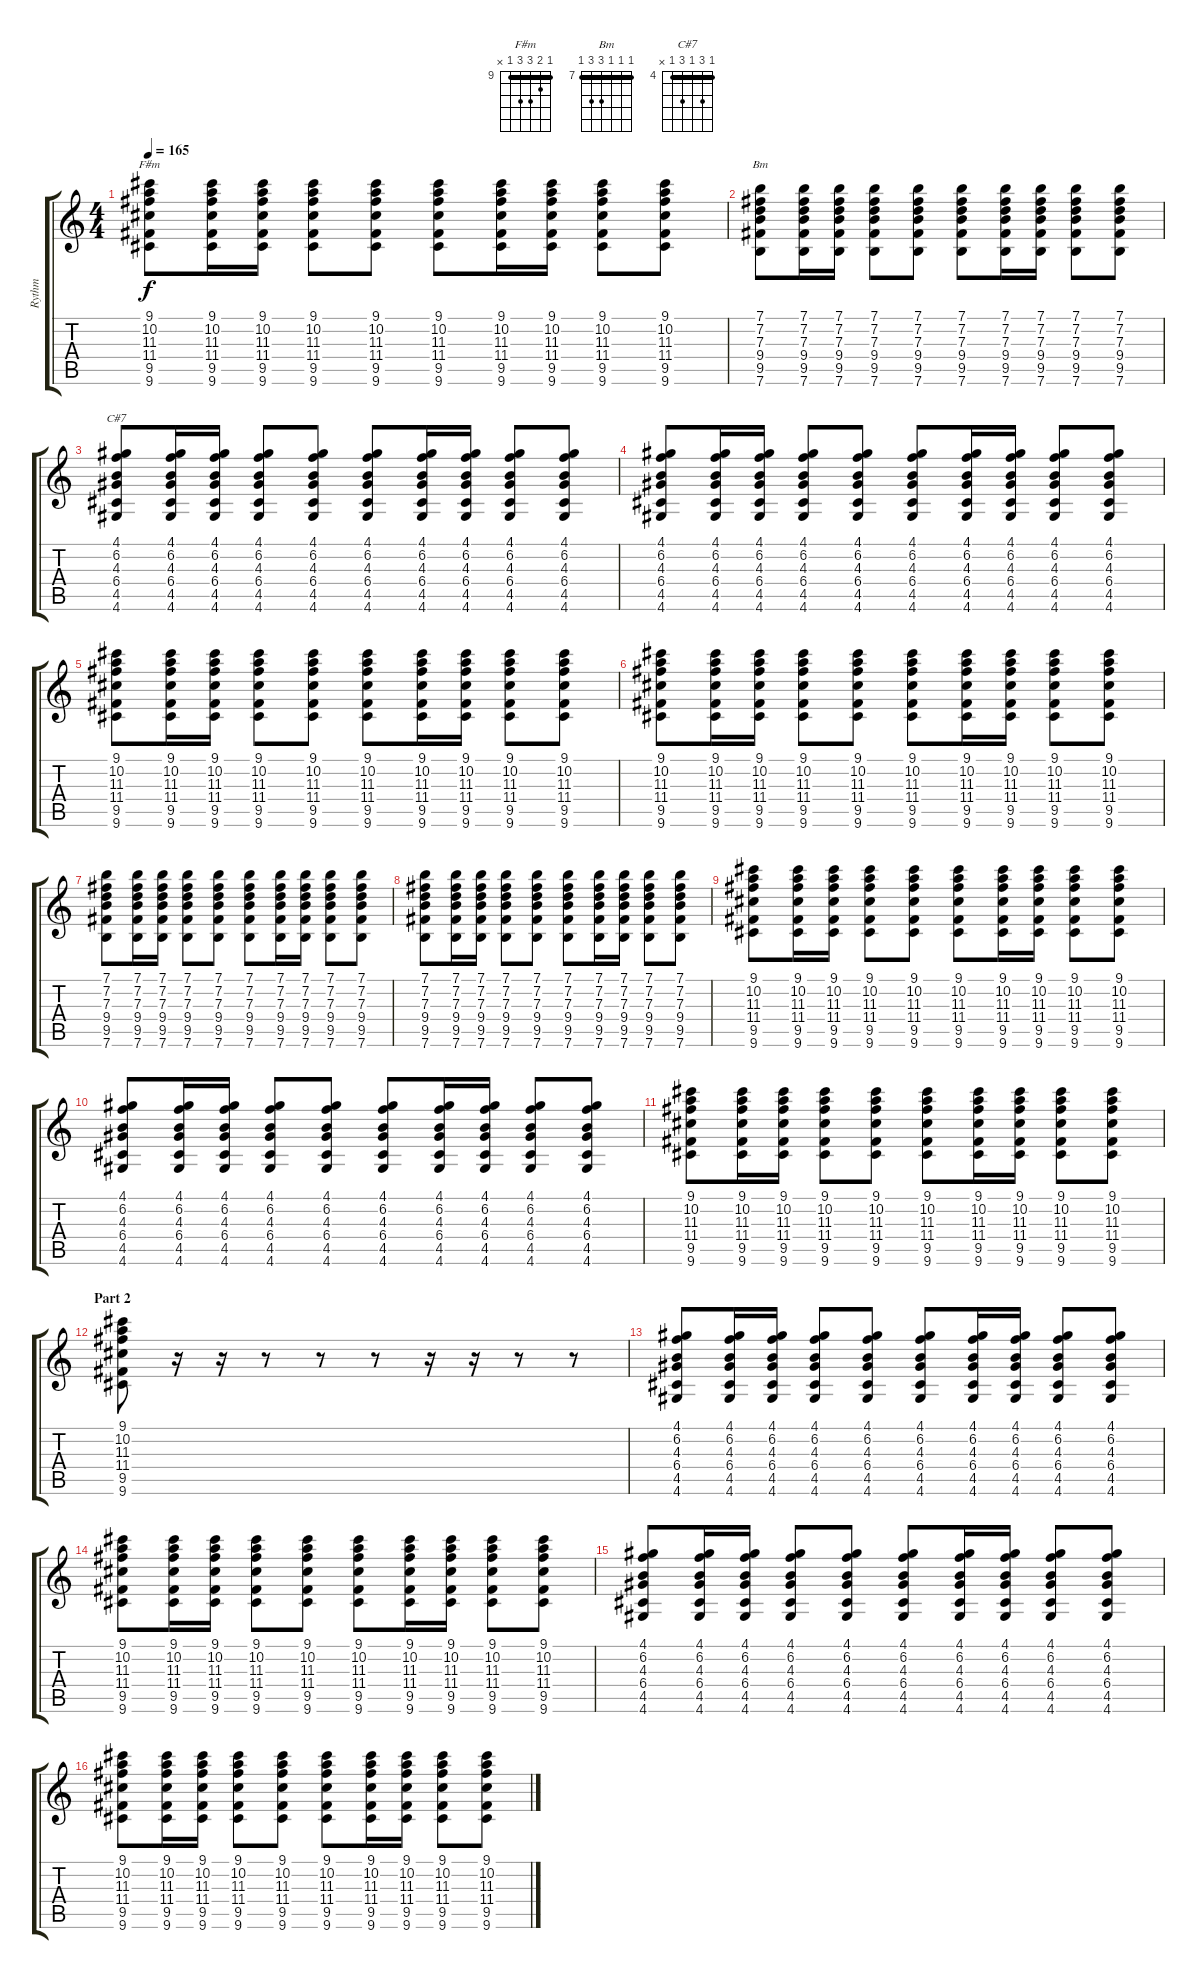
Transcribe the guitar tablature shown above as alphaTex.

\track ("Rythm" "Rythm") {instrument acousticguitarsteel}
\staff {score tabs}
\tuning (E4 B3 G3 D3 A2 E2) {hide}
\chord ("F#m" 9 10 11 11 9 x) {firstfret 9 barre 9}
\chord ("Bm" 7 7 7 9 9 7) {firstfret 7 barre 7}
\chord ("C#7" 4 6 4 6 4 x) {firstfret 4 barre 4}
\ts (4 4)
\tempo 165
\clef g2
\ks c
(9.1 10.2 11.3 11.4 9.5 9.6).8{ch "F#m" dy f} (9.1 10.2 11.3 11.4 9.5 9.6).16 (9.1 10.2 11.3 11.4 9.5 9.6).16 (9.1 10.2 11.3 11.4 9.5 9.6).8 (9.1 10.2 11.3 11.4 9.5 9.6).8 (9.1 10.2 11.3 11.4 9.5 9.6).8 (9.1 10.2 11.3 11.4 9.5 9.6).16 (9.1 10.2 11.3 11.4 9.5 9.6).16 (9.1 10.2 11.3 11.4 9.5 9.6).8 (9.1 10.2 11.3 11.4 9.5 9.6).8 |
(7.1 7.2 7.3 9.4 9.5 7.6).8{ch "Bm"} (7.1 7.2 7.3 9.4 9.5 7.6).16 (7.1 7.2 7.3 9.4 9.5 7.6).16 (7.1 7.2 7.3 9.4 9.5 7.6).8 (7.1 7.2 7.3 9.4 9.5 7.6).8 (7.1 7.2 7.3 9.4 9.5 7.6).8 (7.1 7.2 7.3 9.4 9.5 7.6).16 (7.1 7.2 7.3 9.4 9.5 7.6).16 (7.1 7.2 7.3 9.4 9.5 7.6).8 (7.1 7.2 7.3 9.4 9.5 7.6).8 |
(4.1 6.2 4.3 6.4 4.5 4.6).8{ch "C#7"} (4.1 6.2 4.3 6.4 4.5 4.6).16 (4.1 6.2 4.3 6.4 4.5 4.6).16 (4.1 6.2 4.3 6.4 4.5 4.6).8 (4.1 6.2 4.3 6.4 4.5 4.6).8 (4.1 6.2 4.3 6.4 4.5 4.6).8 (4.1 6.2 4.3 6.4 4.5 4.6).16 (4.1 6.2 4.3 6.4 4.5 4.6).16 (4.1 6.2 4.3 6.4 4.5 4.6).8 (4.1 6.2 4.3 6.4 4.5 4.6).8 |
(4.1 6.2 4.3 6.4 4.5 4.6).8 (4.1 6.2 4.3 6.4 4.5 4.6).16 (4.1 6.2 4.3 6.4 4.5 4.6).16 (4.1 6.2 4.3 6.4 4.5 4.6).8 (4.1 6.2 4.3 6.4 4.5 4.6).8 (4.1 6.2 4.3 6.4 4.5 4.6).8 (4.1 6.2 4.3 6.4 4.5 4.6).16 (4.1 6.2 4.3 6.4 4.5 4.6).16 (4.1 6.2 4.3 6.4 4.5 4.6).8 (4.1 6.2 4.3 6.4 4.5 4.6).8 |
(9.1 10.2 11.3 11.4 9.5 9.6).8 (9.1 10.2 11.3 11.4 9.5 9.6).16 (9.1 10.2 11.3 11.4 9.5 9.6).16 (9.1 10.2 11.3 11.4 9.5 9.6).8 (9.1 10.2 11.3 11.4 9.5 9.6).8 (9.1 10.2 11.3 11.4 9.5 9.6).8 (9.1 10.2 11.3 11.4 9.5 9.6).16 (9.1 10.2 11.3 11.4 9.5 9.6).16 (9.1 10.2 11.3 11.4 9.5 9.6).8 (9.1 10.2 11.3 11.4 9.5 9.6).8 |
(9.1 10.2 11.3 11.4 9.5 9.6).8 (9.1 10.2 11.3 11.4 9.5 9.6).16 (9.1 10.2 11.3 11.4 9.5 9.6).16 (9.1 10.2 11.3 11.4 9.5 9.6).8 (9.1 10.2 11.3 11.4 9.5 9.6).8 (9.1 10.2 11.3 11.4 9.5 9.6).8 (9.1 10.2 11.3 11.4 9.5 9.6).16 (9.1 10.2 11.3 11.4 9.5 9.6).16 (9.1 10.2 11.3 11.4 9.5 9.6).8 (9.1 10.2 11.3 11.4 9.5 9.6).8 |
(7.1 7.2 7.3 9.4 9.5 7.6).8 (7.1 7.2 7.3 9.4 9.5 7.6).16 (7.1 7.2 7.3 9.4 9.5 7.6).16 (7.1 7.2 7.3 9.4 9.5 7.6).8 (7.1 7.2 7.3 9.4 9.5 7.6).8 (7.1 7.2 7.3 9.4 9.5 7.6).8 (7.1 7.2 7.3 9.4 9.5 7.6).16 (7.1 7.2 7.3 9.4 9.5 7.6).16 (7.1 7.2 7.3 9.4 9.5 7.6).8 (7.1 7.2 7.3 9.4 9.5 7.6).8 |
(7.1 7.2 7.3 9.4 9.5 7.6).8 (7.1 7.2 7.3 9.4 9.5 7.6).16 (7.1 7.2 7.3 9.4 9.5 7.6).16 (7.1 7.2 7.3 9.4 9.5 7.6).8 (7.1 7.2 7.3 9.4 9.5 7.6).8 (7.1 7.2 7.3 9.4 9.5 7.6).8 (7.1 7.2 7.3 9.4 9.5 7.6).16 (7.1 7.2 7.3 9.4 9.5 7.6).16 (7.1 7.2 7.3 9.4 9.5 7.6).8 (7.1 7.2 7.3 9.4 9.5 7.6).8 |
(9.1 10.2 11.3 11.4 9.5 9.6).8 (9.1 10.2 11.3 11.4 9.5 9.6).16 (9.1 10.2 11.3 11.4 9.5 9.6).16 (9.1 10.2 11.3 11.4 9.5 9.6).8 (9.1 10.2 11.3 11.4 9.5 9.6).8 (9.1 10.2 11.3 11.4 9.5 9.6).8 (9.1 10.2 11.3 11.4 9.5 9.6).16 (9.1 10.2 11.3 11.4 9.5 9.6).16 (9.1 10.2 11.3 11.4 9.5 9.6).8 (9.1 10.2 11.3 11.4 9.5 9.6).8 |
(4.1 6.2 4.3 6.4 4.5 4.6).8 (4.1 6.2 4.3 6.4 4.5 4.6).16 (4.1 6.2 4.3 6.4 4.5 4.6).16 (4.1 6.2 4.3 6.4 4.5 4.6).8 (4.1 6.2 4.3 6.4 4.5 4.6).8 (4.1 6.2 4.3 6.4 4.5 4.6).8 (4.1 6.2 4.3 6.4 4.5 4.6).16 (4.1 6.2 4.3 6.4 4.5 4.6).16 (4.1 6.2 4.3 6.4 4.5 4.6).8 (4.1 6.2 4.3 6.4 4.5 4.6).8 |
(9.1 10.2 11.3 11.4 9.5 9.6).8 (9.1 10.2 11.3 11.4 9.5 9.6).16 (9.1 10.2 11.3 11.4 9.5 9.6).16 (9.1 10.2 11.3 11.4 9.5 9.6).8 (9.1 10.2 11.3 11.4 9.5 9.6).8 (9.1 10.2 11.3 11.4 9.5 9.6).8 (9.1 10.2 11.3 11.4 9.5 9.6).16 (9.1 10.2 11.3 11.4 9.5 9.6).16 (9.1 10.2 11.3 11.4 9.5 9.6).8 (9.1 10.2 11.3 11.4 9.5 9.6).8 |
\section ("" "Part 2")
(9.1 10.2 11.3 11.4 9.5 9.6).8 r.16 r.16 r.8 r.8 r.8 r.16 r.16 r.8 r.8 |
(4.1 6.2 4.3 6.4 4.5 4.6).8 (4.1 6.2 4.3 6.4 4.5 4.6).16 (4.1 6.2 4.3 6.4 4.5 4.6).16 (4.1 6.2 4.3 6.4 4.5 4.6).8 (4.1 6.2 4.3 6.4 4.5 4.6).8 (4.1 6.2 4.3 6.4 4.5 4.6).8 (4.1 6.2 4.3 6.4 4.5 4.6).16 (4.1 6.2 4.3 6.4 4.5 4.6).16 (4.1 6.2 4.3 6.4 4.5 4.6).8 (4.1 6.2 4.3 6.4 4.5 4.6).8 |
(9.1 10.2 11.3 11.4 9.5 9.6).8 (9.1 10.2 11.3 11.4 9.5 9.6).16 (9.1 10.2 11.3 11.4 9.5 9.6).16 (9.1 10.2 11.3 11.4 9.5 9.6).8 (9.1 10.2 11.3 11.4 9.5 9.6).8 (9.1 10.2 11.3 11.4 9.5 9.6).8 (9.1 10.2 11.3 11.4 9.5 9.6).16 (9.1 10.2 11.3 11.4 9.5 9.6).16 (9.1 10.2 11.3 11.4 9.5 9.6).8 (9.1 10.2 11.3 11.4 9.5 9.6).8 |
(4.1 6.2 4.3 6.4 4.5 4.6).8 (4.1 6.2 4.3 6.4 4.5 4.6).16 (4.1 6.2 4.3 6.4 4.5 4.6).16 (4.1 6.2 4.3 6.4 4.5 4.6).8 (4.1 6.2 4.3 6.4 4.5 4.6).8 (4.1 6.2 4.3 6.4 4.5 4.6).8 (4.1 6.2 4.3 6.4 4.5 4.6).16 (4.1 6.2 4.3 6.4 4.5 4.6).16 (4.1 6.2 4.3 6.4 4.5 4.6).8 (4.1 6.2 4.3 6.4 4.5 4.6).8 |
(9.1 10.2 11.3 11.4 9.5 9.6).8 (9.1 10.2 11.3 11.4 9.5 9.6).16 (9.1 10.2 11.3 11.4 9.5 9.6).16 (9.1 10.2 11.3 11.4 9.5 9.6).8 (9.1 10.2 11.3 11.4 9.5 9.6).8 (9.1 10.2 11.3 11.4 9.5 9.6).8 (9.1 10.2 11.3 11.4 9.5 9.6).16 (9.1 10.2 11.3 11.4 9.5 9.6).16 (9.1 10.2 11.3 11.4 9.5 9.6).8 (9.1 10.2 11.3 11.4 9.5 9.6).8
